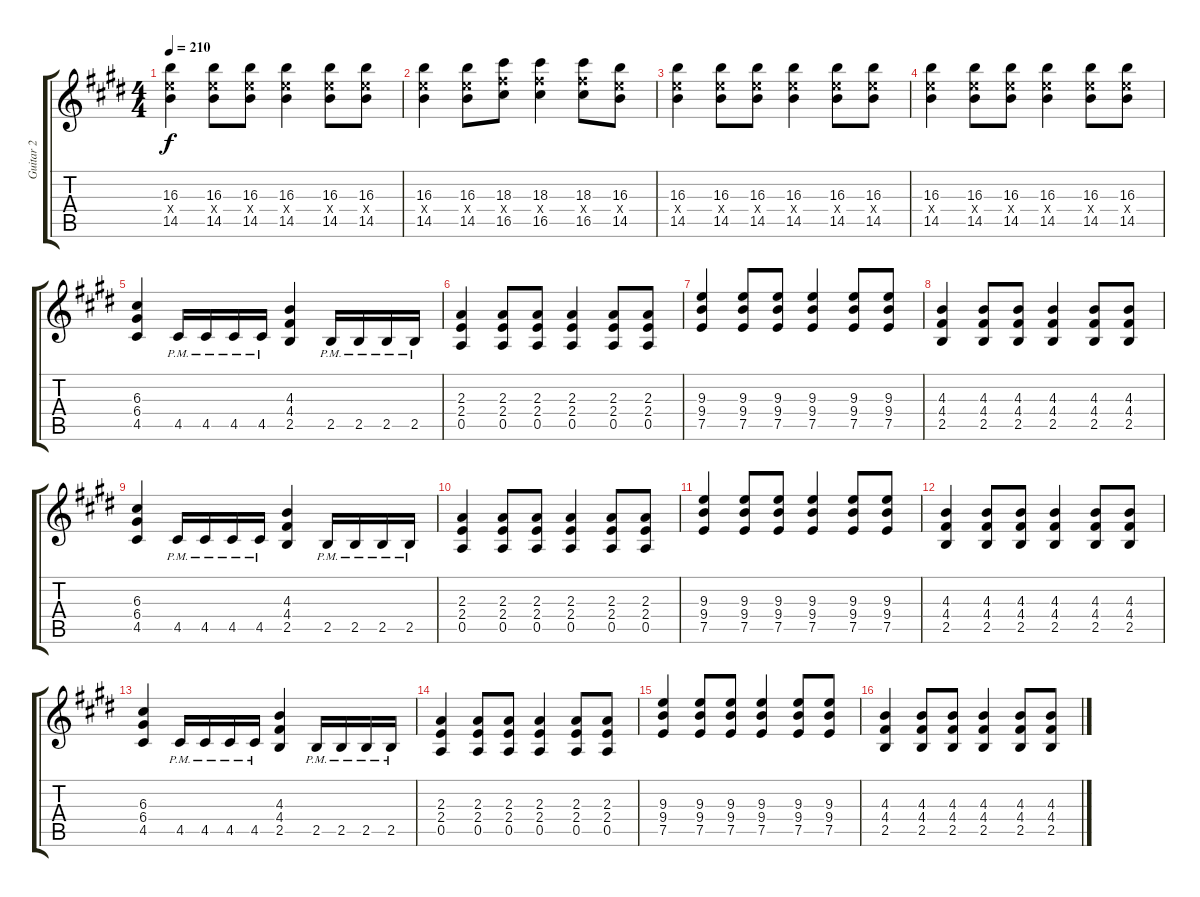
\track ("Guitar 2" "Guitar 2") {instrument overdrivenguitar}
\staff {score tabs}
\tuning (E4 B3 G3 D3 A2 E2) {hide}
\ts (4 4)
\tempo 210
\clef g2
\ks e
(16.3 14.4{x} 14.5).4{dy f} (16.3 14.4{x} 14.5).8 (16.3 14.4{x} 14.5).8 (16.3 14.4{x} 14.5).4 (16.3 14.4{x} 14.5).8 (16.3 14.4{x} 14.5).8 |
(16.3 14.4{x} 14.5).4 (16.3 14.4{x} 14.5).8 (18.3 16.4{x} 16.5).8 (18.3 16.4{x} 16.5).4 (18.3 16.4{x} 16.5).8 (16.3 14.4{x} 14.5).8 |
(16.3 14.4{x} 14.5).4 (16.3 14.4{x} 14.5).8 (16.3 14.4{x} 14.5).8 (16.3 14.4{x} 14.5).4 (16.3 14.4{x} 14.5).8 (16.3 14.4{x} 14.5).8 |
(16.3 14.4{x} 14.5).4 (16.3 14.4{x} 14.5).8 (16.3 14.4{x} 14.5).8 (16.3 14.4{x} 14.5).4 (16.3 14.4{x} 14.5).8 (16.3 14.4{x} 14.5).8 |
(6.3 6.4 4.5).4 4.5{pm}.16 4.5{pm}.16 4.5{pm}.16 4.5{pm}.16 (4.3 4.4 2.5).4 2.5{pm}.16 2.5{pm}.16 2.5{pm}.16 2.5{pm}.16 |
(2.3 2.4 0.5).4 (2.3 2.4 0.5).8 (2.3 2.4 0.5).8 (2.3 2.4 0.5).4 (2.3 2.4 0.5).8 (2.3 2.4 0.5).8 |
(9.3 9.4 7.5).4 (9.3 9.4 7.5).8 (9.3 9.4 7.5).8 (9.3 9.4 7.5).4 (9.3 9.4 7.5).8 (9.3 9.4 7.5).8 |
(4.3 4.4 2.5).4 (4.3 4.4 2.5).8 (4.3 4.4 2.5).8 (4.3 4.4 2.5).4 (4.3 4.4 2.5).8 (4.3 4.4 2.5).8 |
(6.3 6.4 4.5).4 4.5{pm}.16 4.5{pm}.16 4.5{pm}.16 4.5{pm}.16 (4.3 4.4 2.5).4 2.5{pm}.16 2.5{pm}.16 2.5{pm}.16 2.5{pm}.16 |
(2.3 2.4 0.5).4 (2.3 2.4 0.5).8 (2.3 2.4 0.5).8 (2.3 2.4 0.5).4 (2.3 2.4 0.5).8 (2.3 2.4 0.5).8 |
(9.3 9.4 7.5).4 (9.3 9.4 7.5).8 (9.3 9.4 7.5).8 (9.3 9.4 7.5).4 (9.3 9.4 7.5).8 (9.3 9.4 7.5).8 |
(4.3 4.4 2.5).4 (4.3 4.4 2.5).8 (4.3 4.4 2.5).8 (4.3 4.4 2.5).4 (4.3 4.4 2.5).8 (4.3 4.4 2.5).8 |
(6.3 6.4 4.5).4 4.5{pm}.16 4.5{pm}.16 4.5{pm}.16 4.5{pm}.16 (4.3 4.4 2.5).4 2.5{pm}.16 2.5{pm}.16 2.5{pm}.16 2.5{pm}.16 |
(2.3 2.4 0.5).4 (2.3 2.4 0.5).8 (2.3 2.4 0.5).8 (2.3 2.4 0.5).4 (2.3 2.4 0.5).8 (2.3 2.4 0.5).8 |
(9.3 9.4 7.5).4 (9.3 9.4 7.5).8 (9.3 9.4 7.5).8 (9.3 9.4 7.5).4 (9.3 9.4 7.5).8 (9.3 9.4 7.5).8 |
(4.3 4.4 2.5).4 (4.3 4.4 2.5).8 (4.3 4.4 2.5).8 (4.3 4.4 2.5).4 (4.3 4.4 2.5).8 (4.3 4.4 2.5).8
